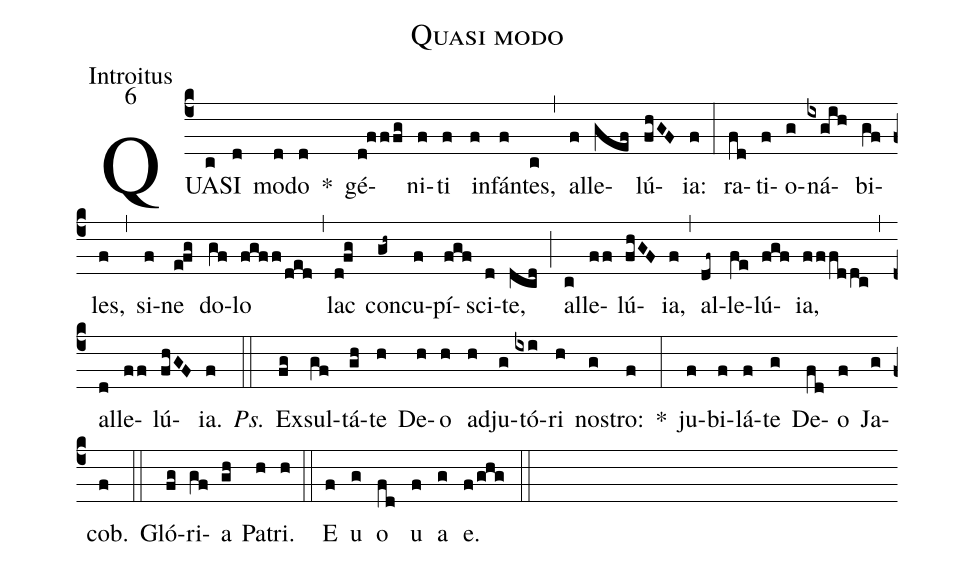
name:Quasi modo;
office-part:Introitus;
mode:6;
%%
(c4) QUA(c)SI(d) mo(d)do(d) *() gé(d!fffg)ni(f)ti(f) in(f)fán(f)tes,(c) (,) al(f)le(gef)lú(fhGF)ia:(f) (:) ra(fd)ti(f)o(g)ná(ixgih)bi(gf)les,(f) (,) si(f)ne(e!fg) do(gf)lo(fgff/ded) (,) lac(d!fg) con(gh~)cu(f)pí(fgf)sci(d)te,(dcd) (;) al(c)le(ff)lú(fhGF)ia,(f) (,) al(df~)le(fe)lú(fgf)ia,(fffddc) (,) al(d)le(ff)lú(fhGF)ia.(f) <i>Ps.</i>(::) Ex(fg)sul(gf)tá(gh)te(h) De(h)o(h) ad(h)ju(g)tó(ixi)ri(h) nos(g)tro:(f) *(:) ju(f)bi(f)lá(f)te(g) De(fd)o(f) Ja(g)cob.(f) (::) Gló(fg)ri(gf)a(gh) Pa(h)tri.(h) (::) E(f) u(g) o(fd) u(f) a(g) e.(f/ghg) (::)
